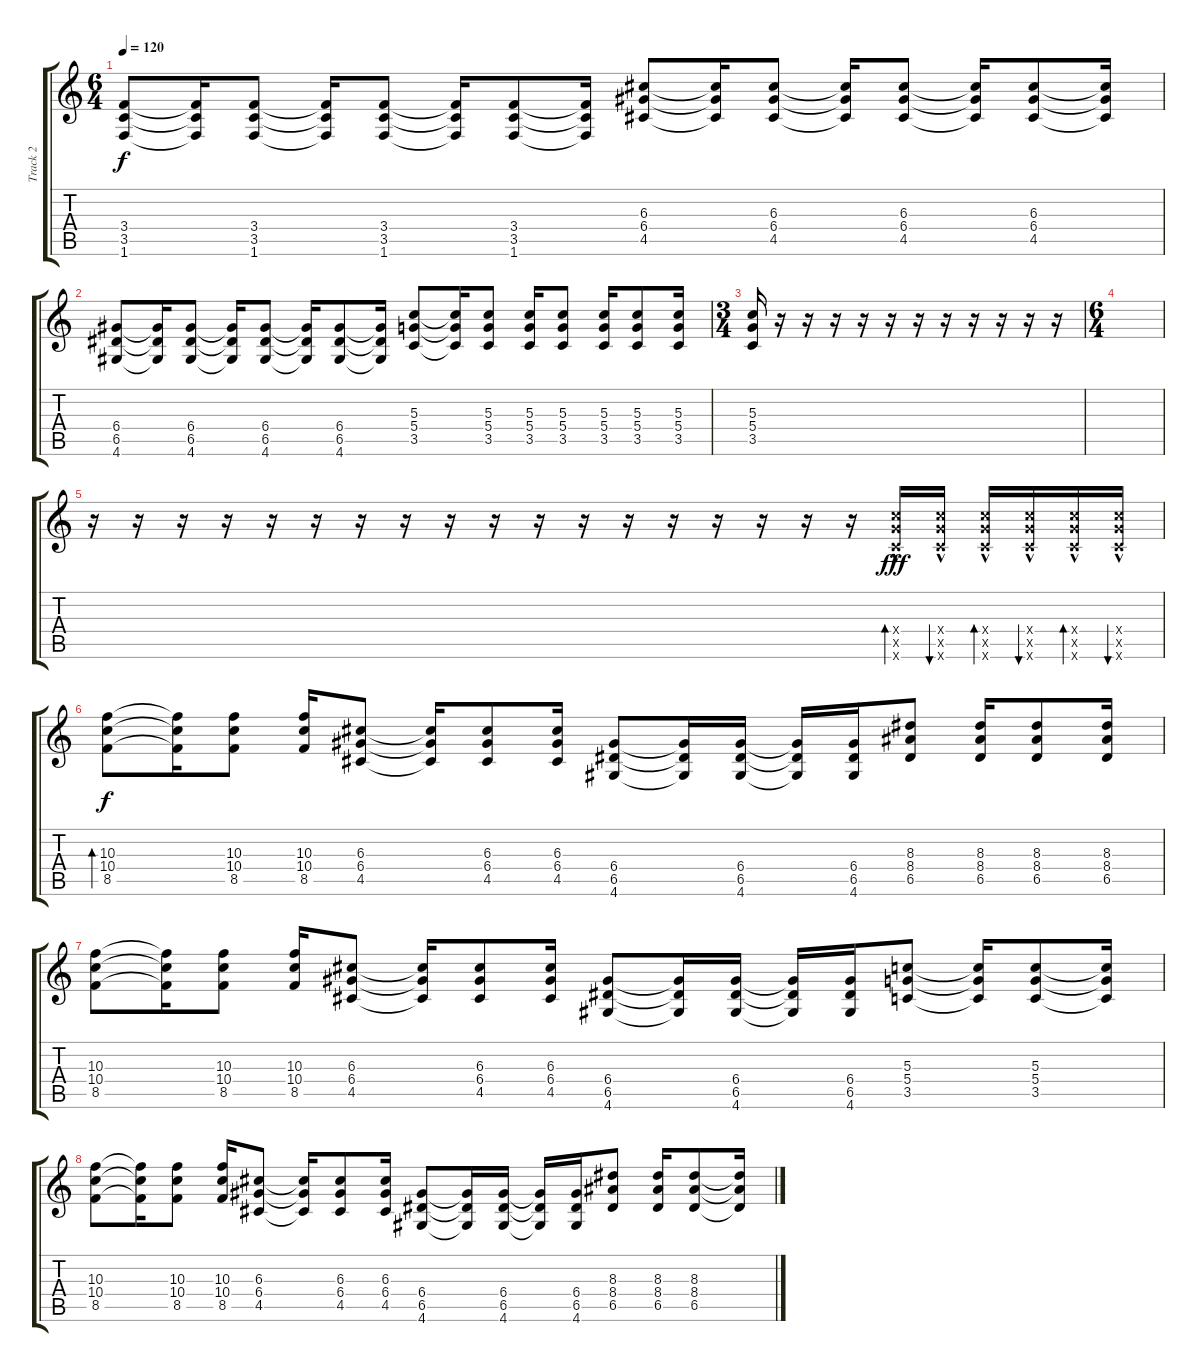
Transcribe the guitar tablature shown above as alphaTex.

\track ("Track 2" "Track 2") {instrument distortionguitar}
\staff {score tabs}
\tuning (E4 B3 G3 D3 A2 E2) {hide}
\ts (6 4)
\tempo 120
\clef g2
\ks c
(3.4 3.5 1.6).8{dy f} (3.4{t} 3.5{t} 1.6{t}).16 (3.4 3.5 1.6).8 (3.4{t} 3.5{t} 1.6{t}).16 (3.4 3.5 1.6).8 (3.4{t} 3.5{t} 1.6{t}).16 (3.4 3.5 1.6).8 (3.4{t} 3.5{t} 1.6{t}).16 (6.3 6.4 4.5).8 (6.3{t} 6.4{t} 4.5{t}).16 (6.3 6.4 4.5).8 (6.3{t} 6.4{t} 4.5{t}).16 (6.3 6.4 4.5).8 (6.3{t} 6.4{t} 4.5{t}).16 (6.3 6.4 4.5).8 (6.3{t} 6.4{t} 4.5{t}).16 |
(6.4 6.5 4.6).8 (6.4{t} 6.5{t} 4.6{t}).16 (6.4 6.5 4.6).8 (6.4{t} 6.5{t} 4.6{t}).16 (6.4 6.5 4.6).8 (6.4{t} 6.5{t} 4.6{t}).16 (6.4 6.5 4.6).8 (6.4{t} 6.5{t} 4.6{t}).16 (5.3 5.4 3.5).8 (5.3{t} 5.4{t} 3.5{t}).16 (5.3 5.4 3.5).8 (5.3 5.4 3.5).16 (5.3 5.4 3.5).8 (5.3 5.4 3.5).16 (5.3 5.4 3.5).8 (5.3 5.4 3.5).16 |
\ts (3 4)
(5.3 5.4 3.5).16 r.16 r.16 r.16 r.16 r.16 r.16 r.16 r.16 r.16 r.16 r.16 |
\ts (6 4)
|
r.16 r.16 r.16 r.16 r.16 r.16 r.16 r.16 r.16 r.16 r.16 r.16 r.16 r.16 r.16 r.16 r.16 r.16 (10.4{hac x} 10.5{hac x} 8.6{hac x}).16{bd 60 dy fff} (10.4{hac x} 10.5{hac x} 8.6{hac x}).16{bu 60} (10.4{hac x} 10.5{hac x} 8.6{hac x}).16{bd 60} (10.4{hac x} 10.5{hac x} 8.6{hac x}).16{bu 60} (10.4{hac x} 10.5{hac x} 8.6{hac x}).16{bd 60} (10.4{hac x} 10.5{hac x} 8.6{hac x}).16{bu 60} |
(10.3 10.4 8.5).8{bd 30 dy f} (10.3{t} 10.4{t} 8.5{t}).16 (10.3 10.4 8.5).8 (10.3 10.4 8.5).16 (6.3 6.4 4.5).8 (6.3{t} 6.4{t} 4.5{t}).16 (6.3 6.4 4.5).8 (6.3 6.4 4.5).16 (6.4 6.5 4.6).8 (6.4{t} 6.5{t} 4.6{t}).16 (6.4 6.5 4.6).16 (6.4{t} 6.5{t} 4.6{t}).16 (6.4 6.5 4.6).16 (8.3 8.4 6.5).8 (8.3 8.4 6.5).16 (8.3 8.4 6.5).8 (8.3 8.4 6.5).16 |
(10.3 10.4 8.5).8 (10.3{t} 10.4{t} 8.5{t}).16 (10.3 10.4 8.5).8 (10.3 10.4 8.5).16 (6.3 6.4 4.5).8 (6.3{t} 6.4{t} 4.5{t}).16 (6.3 6.4 4.5).8 (6.3 6.4 4.5).16 (6.4 6.5 4.6).8 (6.4{t} 6.5{t} 4.6{t}).16 (6.4 6.5 4.6).16 (6.4{t} 6.5{t} 4.6{t}).16 (6.4 6.5 4.6).16 (5.3 5.4 3.5).8 (5.3{t} 5.4{t} 3.5{t}).16 (5.3 5.4 3.5).8 (5.3{t} 5.4{t} 3.5{t}).16 |
(10.3 10.4 8.5).8 (10.3{t} 10.4{t} 8.5{t}).16 (10.3 10.4 8.5).8 (10.3 10.4 8.5).16 (6.3 6.4 4.5).8 (6.3{t} 6.4{t} 4.5{t}).16 (6.3 6.4 4.5).8 (6.3 6.4 4.5).16 (6.4 6.5 4.6).8 (6.4{t} 6.5{t} 4.6{t}).16 (6.4 6.5 4.6).16 (6.4{t} 6.5{t} 4.6{t}).16 (6.4 6.5 4.6).16 (8.3 8.4 6.5).8 (8.3 8.4 6.5).16 (8.3 8.4 6.5).8 (8.3{t} 8.4{t} 6.5{t}).16
